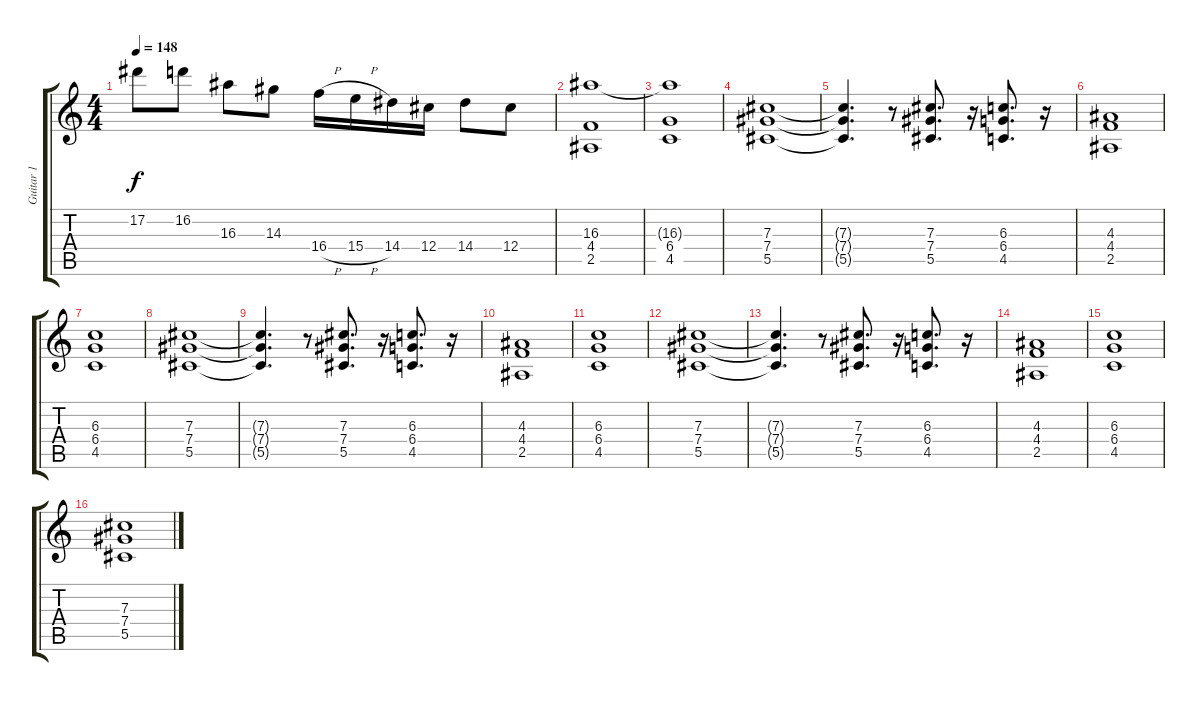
\track ("Guitar 1" "Guitar 1") {instrument distortionguitar}
\staff {score tabs}
\tuning (Eb4 Bb3 Gb3 Db3 Ab2 Eb2) {hide}
\ts (4 4)
\tempo 148
\clef g2
\ks c
17.2{t}.8{dy f} 16.2.8 16.3.8 14.3.8 16.4{h}.16 15.4{h}.16 14.4.16 12.4.16 14.4.8 12.4.8 |
(16.3 4.4 2.5).1 |
(16.3{t} 6.4 4.5).1{volume 14 balance 4} |
(7.3 7.4 5.5).1 |
(7.3{t} 7.4{t} 5.5{t}).4{d} r.8 (7.3 7.4 5.5).8{d} r.16 (6.3 6.4 4.5).8{d} r.16 |
(4.3 4.4 2.5).1 |
(6.3 6.4 4.5).1 |
(7.3 7.4 5.5).1 |
(7.3{t} 7.4{t} 5.5{t}).4{d} r.8 (7.3 7.4 5.5).8{d} r.16 (6.3 6.4 4.5).8{d} r.16 |
(4.3 4.4 2.5).1 |
(6.3 6.4 4.5).1 |
(7.3 7.4 5.5).1 |
(7.3{t} 7.4{t} 5.5{t}).4{d} r.8 (7.3 7.4 5.5).8{d} r.16 (6.3 6.4 4.5).8{d} r.16 |
(4.3 4.4 2.5).1 |
(6.3 6.4 4.5).1 |
(7.3 7.4 5.5).1
